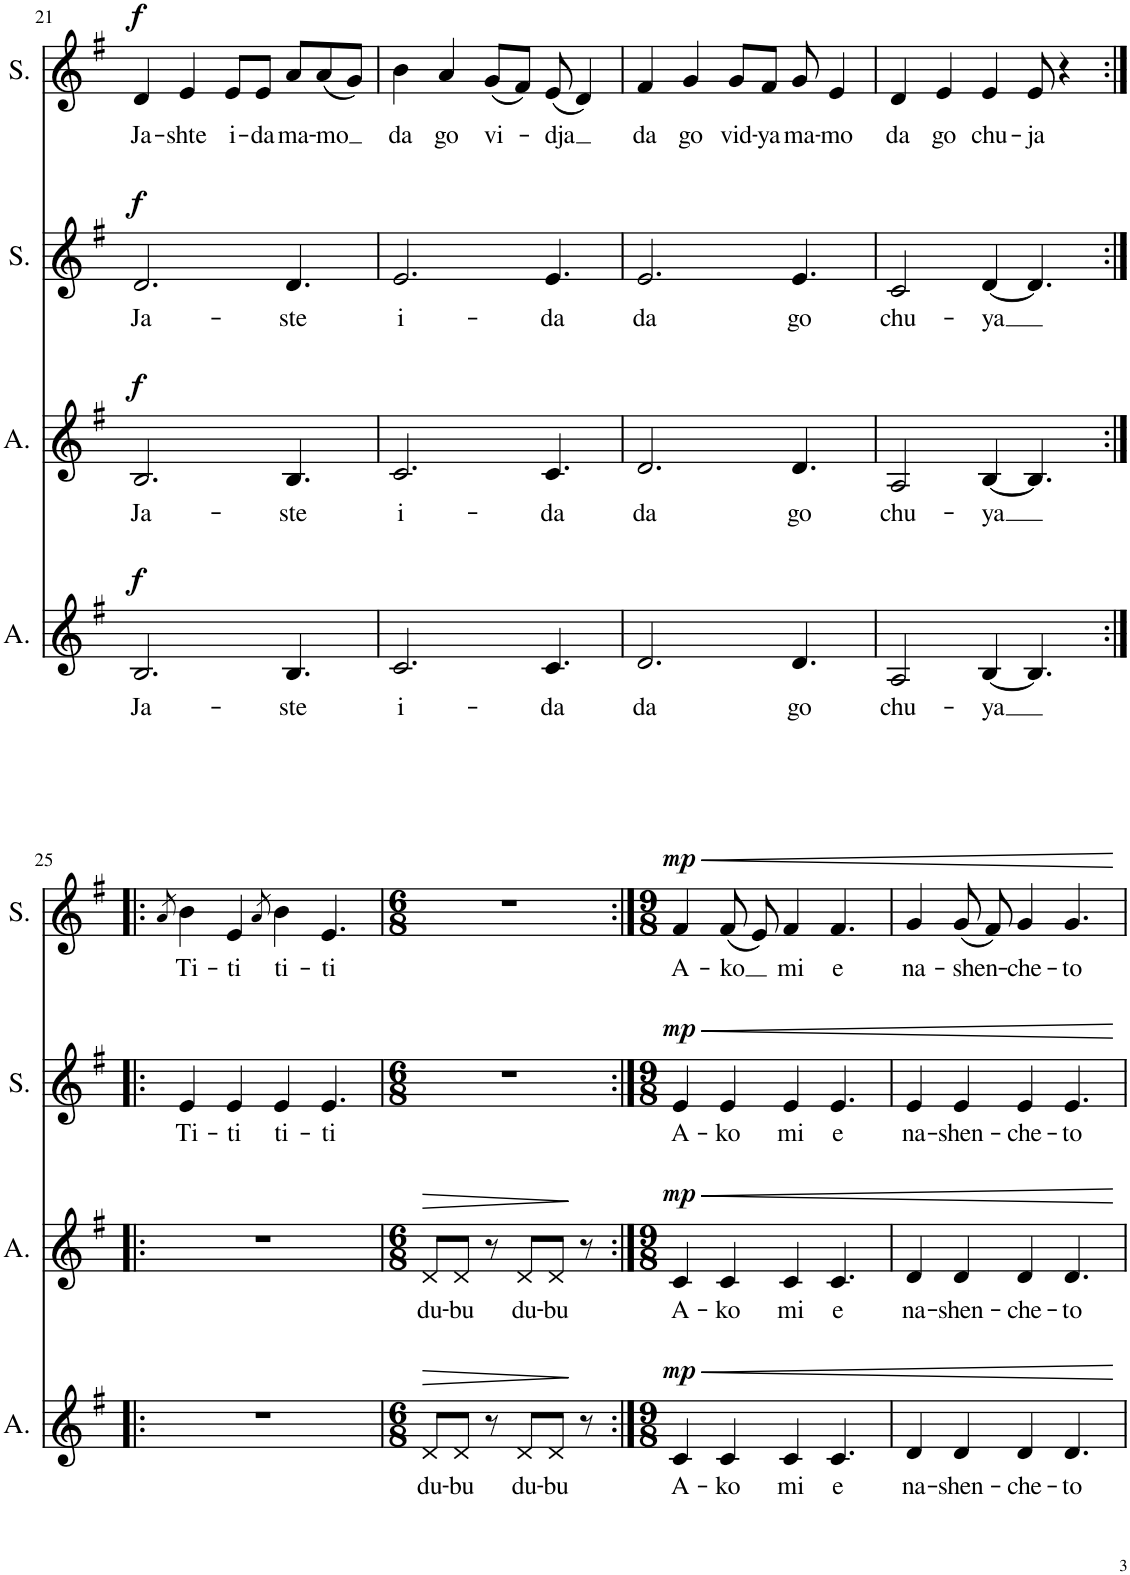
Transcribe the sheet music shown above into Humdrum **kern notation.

**kern	**text	**dynam	**kern	**text	**dynam	**kern	**text	**dynam	**kern	**text	**dynam
*part4	*part4	*part4	*part3	*part3	*part3	*part2	*part2	*part2	*part1	*part1	*part1
*staff4	*staff4	*staff4	*staff3	*staff3	*staff3	*staff2	*staff2	*staff2	*staff1	*staff1	*staff1
*I"Alto	*	*	*I"Alto	*	*	*I"Soprano	*	*	*I"Soprano	*	*
*I'A.	*	*	*I'A.	*	*	*I'S.	*	*	*I'S.	*	*
!!LO:PB:g=z
*clefG2	*	*	*clefG2	*	*	*clefG2	*	*	*clefG2	*	*
*k[f#]	*	*	*k[f#]	*	*	*k[f#]	*	*	*k[f#]	*	*
*M9/8	*	*	*M9/8	*	*	*M9/8	*	*	*M9/8	*	*
=21	=21	=21	=21	=21	=21	=21	=21	=21	=21	=21	=21
!	!LO:LY:b	!LO:DY:a	!	!LO:LY:b	!LO:DY:a	!	!LO:LY:b	!LO:DY:a	!	!LO:LY:b	!LO:DY:a
2.B/	Ja-	f	2.B/	Ja-	f	2.d/	Ja-	f	4d/	Ja-	f
!	!	!	!	!	!	!	!	!	!	!LO:LY:b	!
.	.	.	.	.	.	.	.	.	4e/	-shte	.
!	!	!	!	!	!	!	!	!	!	!LO:LY:b	!
.	.	.	.	.	.	.	.	.	8e/L	i-	.
!	!	!	!	!	!	!	!	!	!	!LO:LY:b	!
.	.	.	.	.	.	.	.	.	8e/J	-da	.
!	!LO:LY:b	!	!	!LO:LY:b	!	!	!LO:LY:b	!	!	!LO:LY:b	!
4.B/	-ste	.	4.B/	-ste	.	4.d/	-ste	.	8a/L	ma-	.
!	!	!	!	!	!	!	!	!	!	!LO:LY:b	!
.	.	.	.	.	.	.	.	.	(8a/	-mo	.
.	.	.	.	.	.	.	.	.	8g/J)	.	.
=22	=22	=22	=22	=22	=22	=22	=22	=22	=22	=22	=22
!	!LO:LY:b	!	!	!LO:LY:b	!	!	!LO:LY:b	!	!	!LO:LY:b	!
2.c/	i-	.	2.c/	i-	.	2.e/	i-	.	4b\	da	.
!	!	!	!	!	!	!	!	!	!	!LO:LY:b	!
.	.	.	.	.	.	.	.	.	4a/	go	.
!	!	!	!	!	!	!	!	!	!	!LO:LY:b	!
.	.	.	.	.	.	.	.	.	(8g/L	vi-	.
.	.	.	.	.	.	.	.	.	8f#/J)	.	.
!	!LO:LY:b	!	!	!LO:LY:b	!	!	!LO:LY:b	!	!	!LO:LY:b	!
4.c/	-da	.	4.c/	-da	.	4.e/	-da	.	(8e/	-dja	.
.	.	.	.	.	.	.	.	.	4d/)	.	.
=23	=23	=23	=23	=23	=23	=23	=23	=23	=23	=23	=23
!	!LO:LY:b	!	!	!LO:LY:b	!	!	!LO:LY:b	!	!	!LO:LY:b	!
2.d/	da	.	2.d/	da	.	2.e/	da	.	4f#/	da	.
!	!	!	!	!	!	!	!	!	!	!LO:LY:b	!
.	.	.	.	.	.	.	.	.	4g/	go	.
!	!	!	!	!	!	!	!	!	!	!LO:LY:b	!
.	.	.	.	.	.	.	.	.	8g/L	vid-	.
!	!	!	!	!	!	!	!	!	!	!LO:LY:b	!
.	.	.	.	.	.	.	.	.	8f#/J	-ya	.
!	!LO:LY:b	!	!	!LO:LY:b	!	!	!LO:LY:b	!	!	!LO:LY:b	!
4.d/	go	.	4.d/	go	.	4.e/	go	.	8g/	ma-	.
!	!	!	!	!	!	!	!	!	!	!LO:LY:b	!
.	.	.	.	.	.	.	.	.	4e/	-mo	.
=24	=24	=24	=24	=24	=24	=24	=24	=24	=24	=24	=24
!	!LO:LY:b	!	!	!LO:LY:b	!	!	!LO:LY:b	!	!	!LO:LY:b	!
2A/	chu-	.	2A/	chu-	.	2c/	chu-	.	4d/	da	.
!	!	!	!	!	!	!	!	!	!	!LO:LY:b	!
.	.	.	.	.	.	.	.	.	4e/	go	.
!	!LO:LY:b	!	!	!LO:LY:b	!	!	!LO:LY:b	!	!	!LO:LY:b	!
[4B/	-ya	.	[4B/	-ya	.	[4d/	-ya	.	4e/	chu-	.
!	!	!	!	!	!	!	!	!	!	!LO:LY:b	!
4.B/]	.	.	4.B/]	.	.	4.d/]	.	.	8e/	-ja	.
.	.	.	.	.	.	.	.	.	4r	.	.
!!LO:LB:g=z
=25:|!|:	=25:|!|:	=25:|!|:	=25:|!|:	=25:|!|:	=25:|!|:	=25:|!|:	=25:|!|:	=25:|!|:	=25:|!|:	=25:|!|:	=25:|!|:
.	.	.	.	.	.	.	.	.	8qa/	.	.
!	!	!	!	!	!	!	!LO:LY:b	!	!	!LO:LY:b	!
8%9r	.	.	8%9r	.	.	4e/	Ti-	.	4b\	Ti-	.
!	!	!	!	!	!	!	!LO:LY:b	!	!	!LO:LY:b	!
.	.	.	.	.	.	4e/	-ti	.	4e/	-ti	.
.	.	.	.	.	.	.	.	.	8qa/	.	.
!	!	!	!	!	!	!	!LO:LY:b	!	!	!LO:LY:b	!
.	.	.	.	.	.	4e/	ti-	.	4b\	ti-	.
!	!	!	!	!	!	!	!LO:LY:b	!	!	!LO:LY:b	!
.	.	.	.	.	.	4.e/	-ti	.	4.e/	-ti	.
=26	=26	=26	=26	=26	=26	=26	=26	=26	=26	=26	=26
*M6/8	*	*	*M6/8	*	*	*M6/8	*	*	*M6/8	*	*
!	!LO:LY:b	!LO:HP:b	!	!LO:LY:b	!LO:HP:b	!	!	!	!	!	!
8d/L	du-	>	8d/L	du-	>	2.r	.	.	2.r	.	.
!	!LO:LY:b	!	!	!LO:LY:b	!	!	!	!	!	!	!
8d/J	-bu	.	8d/J	-bu	.	.	.	.	.	.	.
8r	.	.	8r	.	.	.	.	.	.	.	.
!	!LO:LY:b	!	!	!LO:LY:b	!	!	!	!	!	!	!
8d/L	du-	.	8d/L	du-	.	.	.	.	.	.	.
!	!LO:LY:b	!	!	!LO:LY:b	!	!	!	!	!	!	!
8d/J	-bu	.	8d/J	-bu	.	.	.	.	.	.	.
8r	.	]	8r	.	]	.	.	.	.	.	.
=27:|!	=27:|!	=27:|!	=27:|!	=27:|!	=27:|!	=27:|!	=27:|!	=27:|!	=27:|!	=27:|!	=27:|!
*M9/8	*	*	*M9/8	*	*	*M9/8	*	*	*M9/8	*	*
!	!LO:LY:b	!LO:HP:b	!	!LO:LY:b	!LO:HP:b	!	!LO:LY:b	!LO:HP:b	!	!LO:LY:b	!LO:HP:b
!	!	!LO:DY:n=1:a	!	!	!LO:DY:n=1:a	!	!	!LO:DY:n=1:a	!	!	!LO:DY:n=1:a
4c/	A-	< mp	4c/	A-	< mp	4e/	A-	< mp	4f#/	A-	< mp
!	!LO:LY:b	!	!	!LO:LY:b	!	!	!LO:LY:b	!	!	!LO:LY:b	!
4c/	-ko	.	4c/	-ko	.	4e/	-ko	.	(8f#/	-ko	.
.	.	.	.	.	.	.	.	.	8e/)	.	.
!	!LO:LY:b	!	!	!LO:LY:b	!	!	!LO:LY:b	!	!	!LO:LY:b	!
4c/	mi	.	4c/	mi	.	4e/	mi	.	4f#/	mi	.
!	!LO:LY:b	!	!	!LO:LY:b	!	!	!LO:LY:b	!	!	!LO:LY:b	!
4.c/	e	.	4.c/	e	.	4.e/	e	.	4.f#/	e	.
=28	=28	=28	=28	=28	=28	=28	=28	=28	=28	=28	=28
!	!LO:LY:b	!	!	!LO:LY:b	!	!	!LO:LY:b	!	!	!LO:LY:b	!
4d/	na-	.	4d/	na-	.	4e/	na-	.	4g/	na-	.
!	!LO:LY:b	!	!	!LO:LY:b	!	!	!LO:LY:b	!	!	!LO:LY:b	!
4d/	-shen-	.	4d/	-shen-	.	4e/	-shen-	.	(8g/	-shen-	.
.	.	.	.	.	.	.	.	.	8f#/)	.	.
!	!LO:LY:b	!	!	!LO:LY:b	!	!	!LO:LY:b	!	!	!LO:LY:b	!
4d/	-che-	.	4d/	-che-	.	4e/	-che-	.	4g/	-che-	.
!	!LO:LY:b	!	!	!LO:LY:b	!	!	!LO:LY:b	!	!	!LO:LY:b	!
4.d/	-to	.	4.d/	-to	.	4.e/	-to	.	4.g/	-to	.
.	.	[	.	.	[	.	.	[	.	.	[
=	=	=	=	=	=	=	=	=	=	=	=
*-	*-	*-	*-	*-	*-	*-	*-	*-	*-	*-	*-
